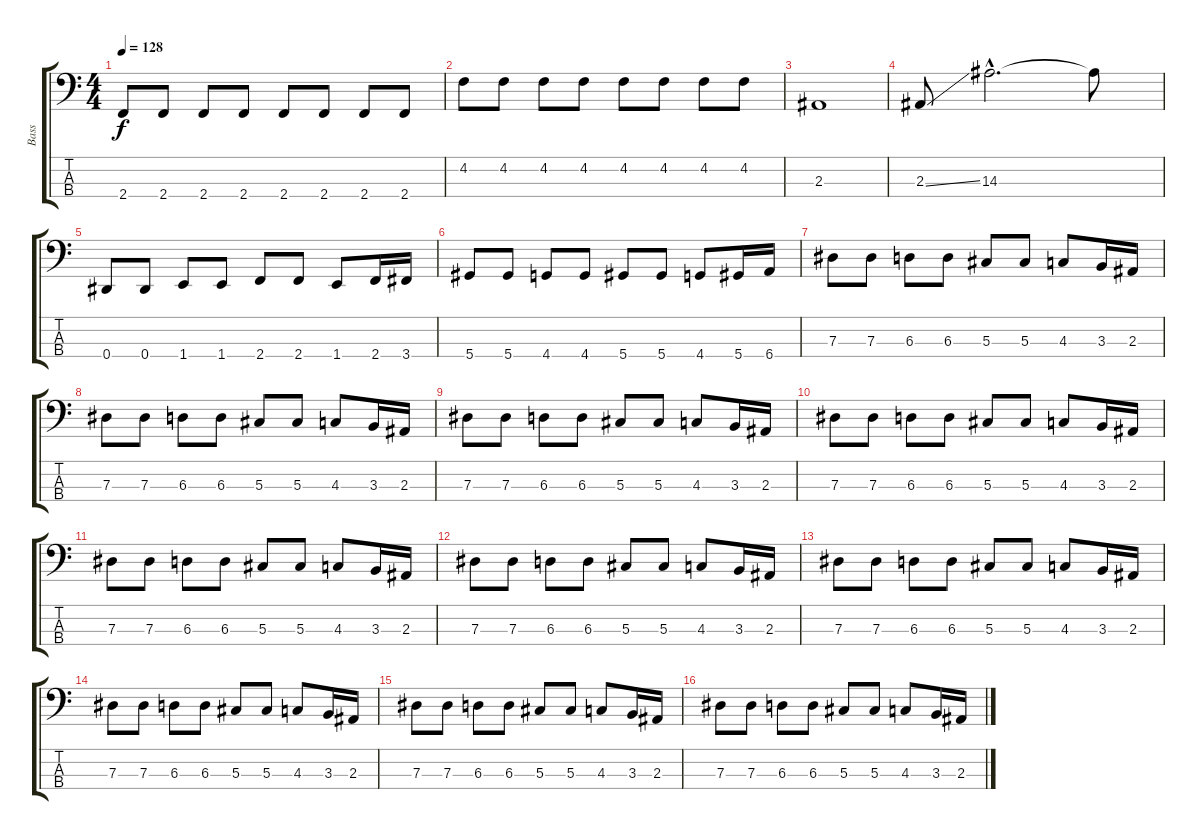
\track ("Bass" "Bass") {instrument electricbasspick}
\staff {score tabs}
\tuning (Gb2 Db2 Ab1 Eb1) {hide}
\ts (4 4)
\tempo 128
\clef f4
\ks c
2.4.8{dy f} 2.4.8 2.4.8 2.4.8 2.4.8 2.4.8 2.4.8 2.4.8 |
4.2.8 4.2.8 4.2.8 4.2.8 4.2.8 4.2.8 4.2.8 4.2.8 |
2.3.1 |
2.3{ss}.8 14.3{hac}.2{d} 14.3{t}.8 |
0.4.8 0.4.8 1.4.8 1.4.8 2.4.8 2.4.8 1.4.8 2.4.16 3.4.16 |
5.4.8 5.4.8 4.4.8 4.4.8 5.4.8 5.4.8 4.4.8 5.4.16 6.4.16 |
7.3.8 7.3.8 6.3.8 6.3.8 5.3.8 5.3.8 4.3.8 3.3.16 2.3.16 |
7.3.8 7.3.8 6.3.8 6.3.8 5.3.8 5.3.8 4.3.8 3.3.16 2.3.16 |
7.3.8 7.3.8 6.3.8 6.3.8 5.3.8 5.3.8 4.3.8 3.3.16 2.3.16 |
7.3.8 7.3.8 6.3.8 6.3.8 5.3.8 5.3.8 4.3.8 3.3.16 2.3.16 |
7.3.8 7.3.8 6.3.8 6.3.8 5.3.8 5.3.8 4.3.8 3.3.16 2.3.16 |
7.3.8 7.3.8 6.3.8 6.3.8 5.3.8 5.3.8 4.3.8 3.3.16 2.3.16 |
7.3.8 7.3.8 6.3.8 6.3.8 5.3.8 5.3.8 4.3.8 3.3.16 2.3.16 |
7.3.8 7.3.8 6.3.8 6.3.8 5.3.8 5.3.8 4.3.8 3.3.16 2.3.16 |
7.3.8 7.3.8 6.3.8 6.3.8 5.3.8 5.3.8 4.3.8 3.3.16 2.3.16 |
7.3.8 7.3.8 6.3.8 6.3.8 5.3.8 5.3.8 4.3.8 3.3.16 2.3.16
